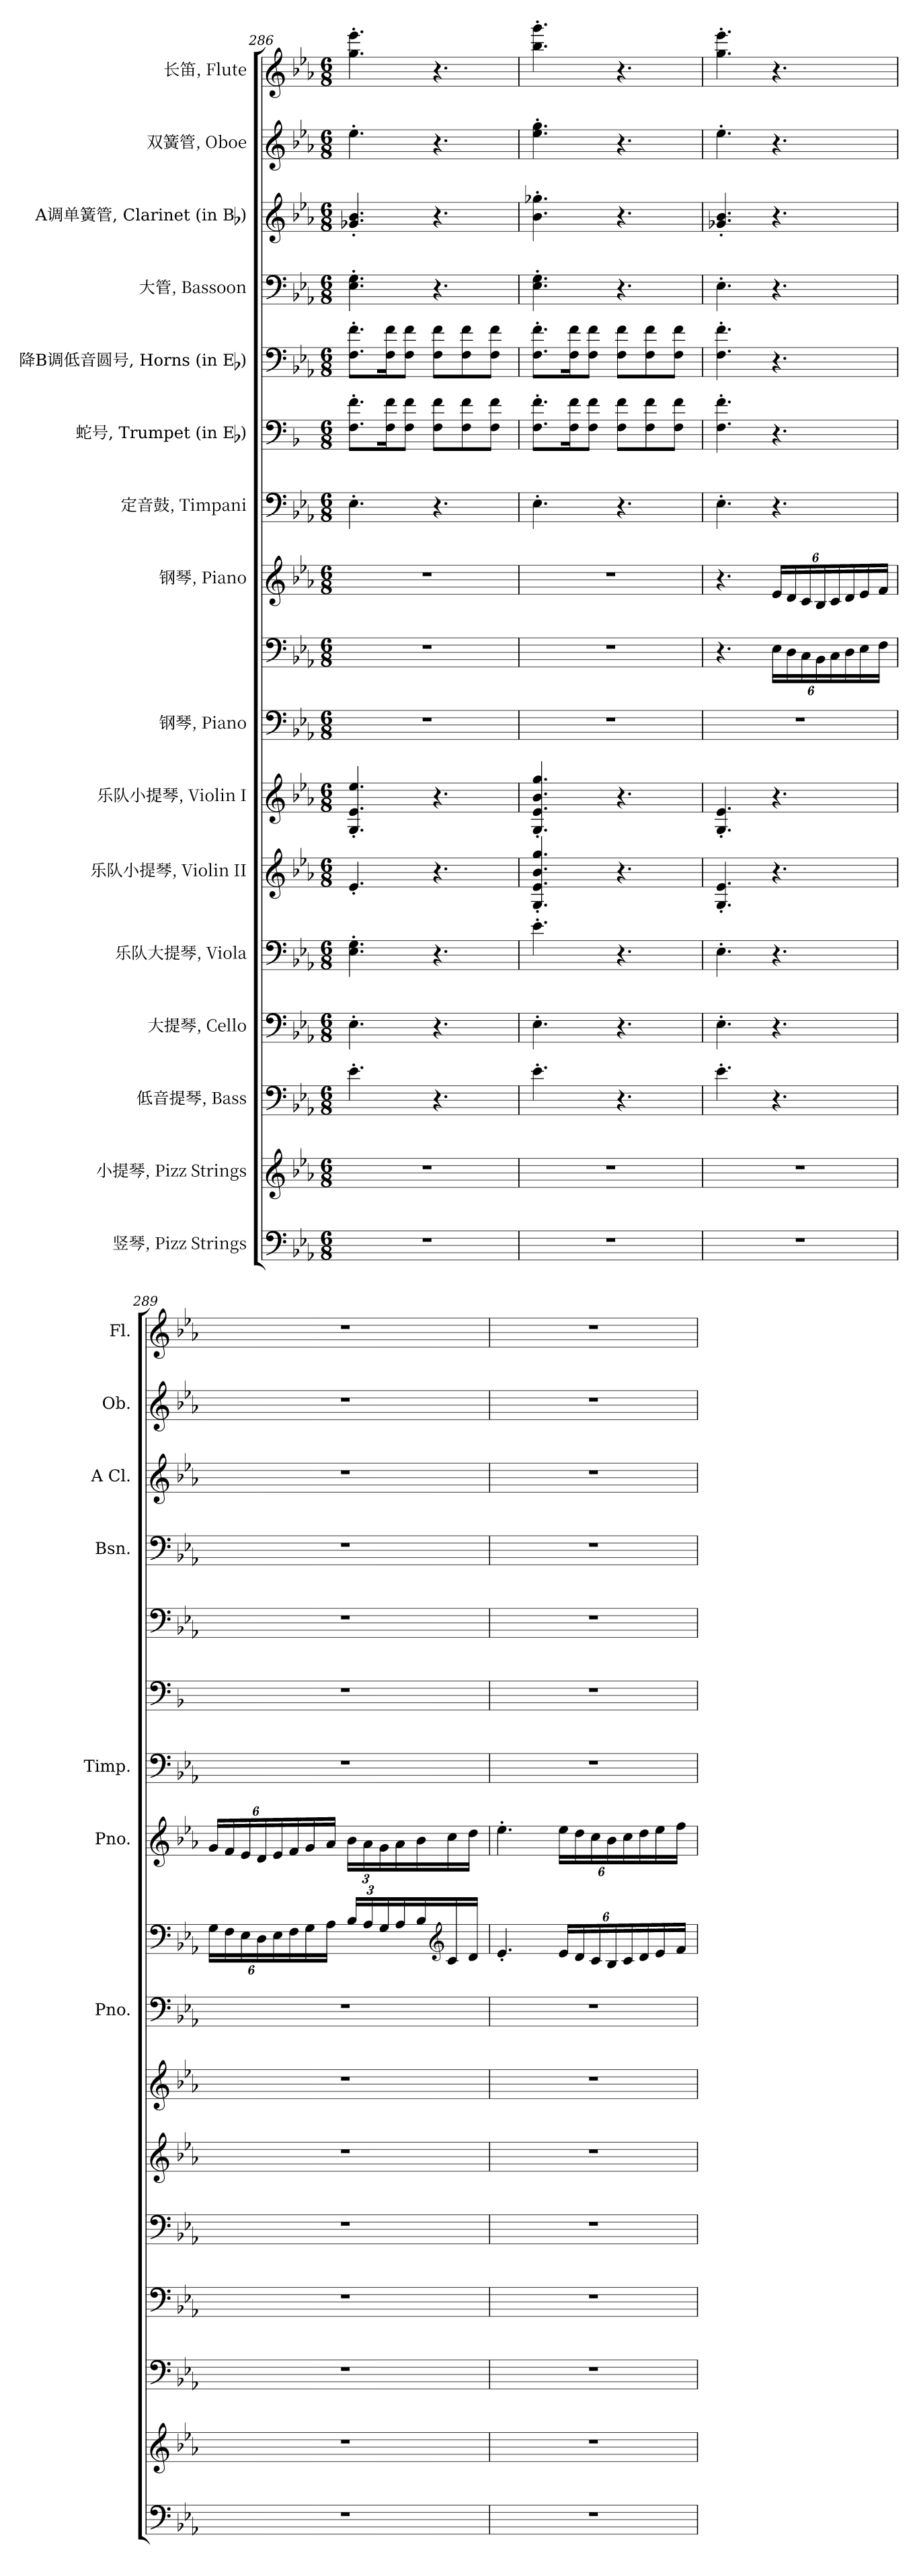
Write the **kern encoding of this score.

**kern	**kern	**kern	**kern	**kern	**kern	**kern	**kern	**kern	**kern	**kern	**kern	**kern	**kern	**kern	**kern	**kern
*part16	*part15	*part14	*part13	*part12	*part11	*part10	*part9	*part9	*part8	*part7	*part6	*part5	*part4	*part3	*part2	*part1
*staff17	*staff16	*staff15	*staff14	*staff13	*staff12	*staff11	*staff10	*staff9	*staff8	*staff7	*staff6	*staff5	*staff4	*staff3	*staff2	*staff1
*I"竖琴, Pizz Strings	*I"小提琴, Pizz Strings	*I"低音提琴, Bass	*I"大提琴, Cello	*I"乐队大提琴, Viola	*I"乐队小提琴, Violin II	*I"乐队小提琴, Violin I	*I"钢琴, Piano	*	*I"钢琴, Piano	*I"定音鼓, Timpani	*I"蛇号, Trumpet (in Eb)	*I"降B调低音圆号, Horns (in Eb)	*I"大管, Bassoon	*I"A调单簧管, Clarinet (in Bb)	*I"双簧管, Oboe	*I"长笛, Flute
*	*	*	*	*	*	*	*I'Pno.	*	*I'Pno.	*I'Timp.	*	*	*I'Bsn.	*I'A Cl.	*I'Ob.	*I'Fl.
*clefF4	*clefG2	*clefF4	*clefF4	*clefF4	*clefG2	*clefG2	*clefF4	*clefF4	*clefG2	*clefF4	*clefF4	*clefF4	*clefF4	*clefG2	*clefG2	*clefG2
*	*	*ITrd7c12	*	*	*	*	*	*	*	*	*ITrd1c2	*ITrd1c2	*	*ITrd2c3	*	*
*k[b-e-a-]	*k[b-e-a-]	*k[b-e-a-]	*k[b-e-a-]	*k[b-e-a-]	*k[b-e-a-]	*k[b-e-a-]	*k[b-e-a-]	*k[b-e-a-]	*k[b-e-a-]	*k[b-e-a-]	*k[b-e-a-]	*k[b-e-a-d-g-]	*k[b-e-a-]	*k[]	*k[b-e-a-]	*k[b-e-a-]
*M6/8	*M6/8	*M6/8	*M6/8	*M6/8	*M6/8	*M6/8	*M6/8	*M6/8	*M6/8	*M6/8	*M6/8	*M6/8	*M6/8	*M6/8	*M6/8	*M6/8
=286	=286	=286	=286	=286	=286	=286	=286	=286	=286	=286	=286	=286	=286	=286	=286	=286
2.r	2.r	4.E-'\	4.E-'\	4.E-\' 4.G\'	4.e-'/	4.G/' 4.e-/' 4.ee-/'	2.r	2.r	2.r	4.E-'\	8.E-\' 8.e-\'L	8.E-\' 8.e-\'L	4.E-\' 4.G\'	4.e-X/' 4.g/'	4.ee-'\	4.gg\' 4.eee-\'
.	.	.	.	.	.	.	.	.	.	.	16E-\ 16e-\K	16E-\ 16e-\K	.	.	.	.
.	.	.	.	.	.	.	.	.	.	.	8E-\ 8e-\J	8E-\ 8e-\J	.	.	.	.
.	.	4.r	4.r	4.r	4.r	4.r	.	.	.	4.r	8E-\ 8e-\L	8E-\ 8e-\L	4.r	4.r	4.r	4.r
.	.	.	.	.	.	.	.	.	.	.	8E-\ 8e-\	8E-\ 8e-\	.	.	.	.
.	.	.	.	.	.	.	.	.	.	.	8E-\ 8e-\J	8E-\ 8e-\J	.	.	.	.
=287	=287	=287	=287	=287	=287	=287	=287	=287	=287	=287	=287	=287	=287	=287	=287	=287
2.r	2.r	4.E-'\	4.E-'\	4.e-'\	4.G/' 4.e-/' 4.b-/' 4.gg/'	4.G/' 4.e-/' 4.b-/' 4.gg/'	2.r	2.r	2.r	4.E-'\	8.E-\' 8.e-\'L	8.E-\' 8.e-\'L	4.E-\' 4.G\'	4.g\' 4.ee-X\'	4.ee-\' 4.gg\'	4.bb-\' 4.ggg\'
.	.	.	.	.	.	.	.	.	.	.	16E-\ 16e-\K	16E-\ 16e-\K	.	.	.	.
.	.	.	.	.	.	.	.	.	.	.	8E-\ 8e-\J	8E-\ 8e-\J	.	.	.	.
.	.	4.r	4.r	4.r	4.r	4.r	.	.	.	4.r	8E-\ 8e-\L	8E-\ 8e-\L	4.r	4.r	4.r	4.r
.	.	.	.	.	.	.	.	.	.	.	8E-\ 8e-\	8E-\ 8e-\	.	.	.	.
.	.	.	.	.	.	.	.	.	.	.	8E-\ 8e-\J	8E-\ 8e-\J	.	.	.	.
!!LO:PB:g=z
=288	=288	=288	=288	=288	=288	=288	=288	=288	=288	=288	=288	=288	=288	=288	=288	=288
2.r	2.r	4.E-'\	4.E-'\	4.E-'\	4.G/' 4.e-/'	4.G/' 4.e-/'	2.r	4.r	4.r	4.E-'\	4.E-\' 4.e-\'	4.E-\' 4.e-\'	4.E-'\	4.e-X/' 4.g/'	4.ee-'\	4.gg\' 4.eee-\'
*	*	*	*	*	*	*	*	*Xbrackettup	*Xbrackettup	*	*	*	*	*	*	*
.	.	4.r	4.r	4.r	4.r	4.r	.	24E-\LL	24e-/LL	4.r	4.r	4.r	4.r	4.r	4.r	4.r
.	.	.	.	.	.	.	.	24D\	24d/	.	.	.	.	.	.	.
.	.	.	.	.	.	.	.	24C\	24c/	.	.	.	.	.	.	.
.	.	.	.	.	.	.	.	24BB-\	24B-/	.	.	.	.	.	.	.
.	.	.	.	.	.	.	.	24C\	24c/	.	.	.	.	.	.	.
.	.	.	.	.	.	.	.	24D\	24d/	.	.	.	.	.	.	.
.	.	.	.	.	.	.	.	16E-\	16e-/	.	.	.	.	.	.	.
.	.	.	.	.	.	.	.	16F\JJ	16f/JJ	.	.	.	.	.	.	.
=289	=289	=289	=289	=289	=289	=289	=289	=289	=289	=289	=289	=289	=289	=289	=289	=289
2.r	2.r	2.r	2.r	2.r	2.r	2.r	2.r	24G\LL	24g/LL	2.r	2.r	2.r	2.r	2.r	2.r	2.r
.	.	.	.	.	.	.	.	24F\	24f/	.	.	.	.	.	.	.
.	.	.	.	.	.	.	.	24E-\	24e-/	.	.	.	.	.	.	.
.	.	.	.	.	.	.	.	24D\	24d/	.	.	.	.	.	.	.
.	.	.	.	.	.	.	.	24E-\	24e-/	.	.	.	.	.	.	.
.	.	.	.	.	.	.	.	24F\	24f/	.	.	.	.	.	.	.
.	.	.	.	.	.	.	.	16G\	16g/	.	.	.	.	.	.	.
.	.	.	.	.	.	.	.	16A-\JJ	16a-/JJ	.	.	.	.	.	.	.
.	.	.	.	.	.	.	.	24B-/LL	24b-\LL	.	.	.	.	.	.	.
.	.	.	.	.	.	.	.	24A-/	24a-\	.	.	.	.	.	.	.
.	.	.	.	.	.	.	.	24G/	24g\	.	.	.	.	.	.	.
.	.	.	.	.	.	.	.	16A-/	16a-\	.	.	.	.	.	.	.
.	.	.	.	.	.	.	.	16B-/	16b-\	.	.	.	.	.	.	.
*	*	*	*	*	*	*	*	*clefG2	*	*	*	*	*	*	*	*
.	.	.	.	.	.	.	.	16c/	16cc\	.	.	.	.	.	.	.
.	.	.	.	.	.	.	.	16d/JJ	16dd\JJ	.	.	.	.	.	.	.
=290	=290	=290	=290	=290	=290	=290	=290	=290	=290	=290	=290	=290	=290	=290	=290	=290
2.r	2.r	2.r	2.r	2.r	2.r	2.r	2.r	4.e-'/	4.ee-'\	2.r	2.r	2.r	2.r	2.r	2.r	2.r
.	.	.	.	.	.	.	.	24e-/LL	24ee-\LL	.	.	.	.	.	.	.
.	.	.	.	.	.	.	.	24d/	24dd\	.	.	.	.	.	.	.
.	.	.	.	.	.	.	.	24c/	24cc\	.	.	.	.	.	.	.
.	.	.	.	.	.	.	.	24B-/	24b-\	.	.	.	.	.	.	.
.	.	.	.	.	.	.	.	24c/	24cc\	.	.	.	.	.	.	.
.	.	.	.	.	.	.	.	24d/	24dd\	.	.	.	.	.	.	.
.	.	.	.	.	.	.	.	16e-/	16ee-\	.	.	.	.	.	.	.
.	.	.	.	.	.	.	.	16f/JJ	16ff\JJ	.	.	.	.	.	.	.
=	=	=	=	=	=	=	=	=	=	=	=	=	=	=	=	=
*-	*-	*-	*-	*-	*-	*-	*-	*-	*-	*-	*-	*-	*-	*-	*-	*-
